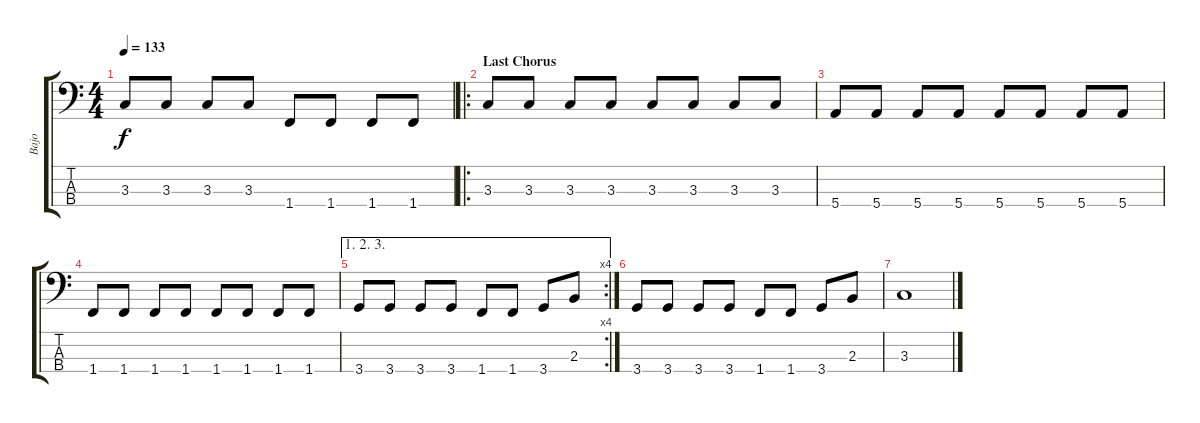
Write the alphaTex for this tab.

\track ("Bajo" "Bajo") {instrument electricbasspick}
\staff {score tabs}
\tuning (G2 D2 A1 E1) {hide}
\ts (4 4)
\tempo 133
\clef f4
\ks c
3.3.8{dy f} 3.3.8 3.3.8 3.3.8 1.4.8 1.4.8 1.4.8 1.4.8 |
\ro
\section ("" "Last Chorus")
3.3.8 3.3.8 3.3.8 3.3.8 3.3.8 3.3.8 3.3.8 3.3.8 |
5.4.8 5.4.8 5.4.8 5.4.8 5.4.8 5.4.8 5.4.8 5.4.8 |
1.4.8 1.4.8 1.4.8 1.4.8 1.4.8 1.4.8 1.4.8 1.4.8 |
\ae (1 2 3)
\rc 4
3.4.8 3.4.8 3.4.8 3.4.8 1.4.8 1.4.8 3.4.8 2.3.8 |
3.4.8 3.4.8 3.4.8 3.4.8 1.4.8 1.4.8 3.4.8 2.3.8 |
3.3.1
